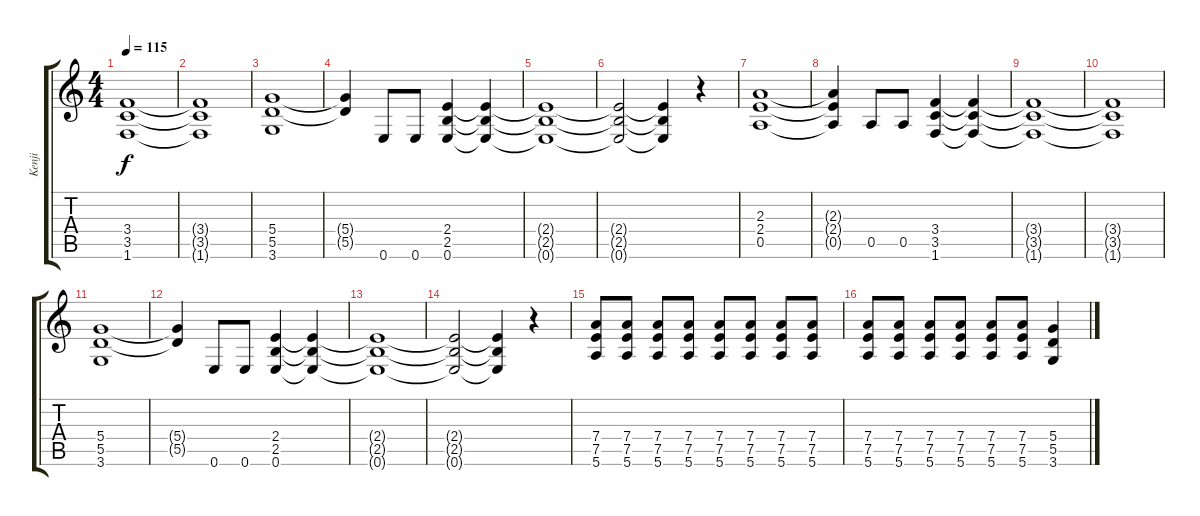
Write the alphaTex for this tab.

\track ("Kenji" "Kenji") {instrument distortionguitar}
\staff {score tabs}
\tuning (E4 B3 G3 D3 A2 E2) {hide}
\ts (4 4)
\tempo 115
\clef g2
\ks c
(3.4{t} 3.5{t} 1.6{t}).1{dy f} |
(3.4{t} 3.5{t} 1.6{t}).1 |
(5.4 5.5 3.6).1 |
(5.4{t} 5.5{t}).4 0.6.8 0.6.8 (2.4 2.5 0.6).4 (2.4{t} 2.5{t} 0.6{t}).4 |
(2.4{t} 2.5{t} 0.6{t}).1 |
(2.4{t} 2.5{t} 0.6{t}).2 (2.4{t} 2.5{t} 0.6{t}).4 r.4 |
(2.3 2.4 0.5).1 |
(2.3{t} 2.4{t} 0.5{t}).4 0.5.8 0.5.8 (3.4 3.5 1.6).4 (3.4{t} 3.5{t} 1.6{t}).4 |
(3.4{t} 3.5{t} 1.6{t}).1 |
(3.4{t} 3.5{t} 1.6{t}).1 |
(5.4 5.5 3.6).1 |
(5.4{t} 5.5{t}).4 0.6.8 0.6.8 (2.4 2.5 0.6).4 (2.4{t} 2.5{t} 0.6{t}).4 |
(2.4{t} 2.5{t} 0.6{t}).1 |
(2.4{t} 2.5{t} 0.6{t}).2 (2.4{t} 2.5{t} 0.6{t}).4 r.4 |
(7.4 7.5 5.6).8 (7.4 7.5 5.6).8 (7.4 7.5 5.6).8 (7.4 7.5 5.6).8 (7.4 7.5 5.6).8 (7.4 7.5 5.6).8 (7.4 7.5 5.6).8 (7.4 7.5 5.6).8 |
(7.4 7.5 5.6).8 (7.4 7.5 5.6).8 (7.4 7.5 5.6).8 (7.4 7.5 5.6).8 (7.4 7.5 5.6).8 (7.4 7.5 5.6).8 (5.4 5.5 3.6).4
